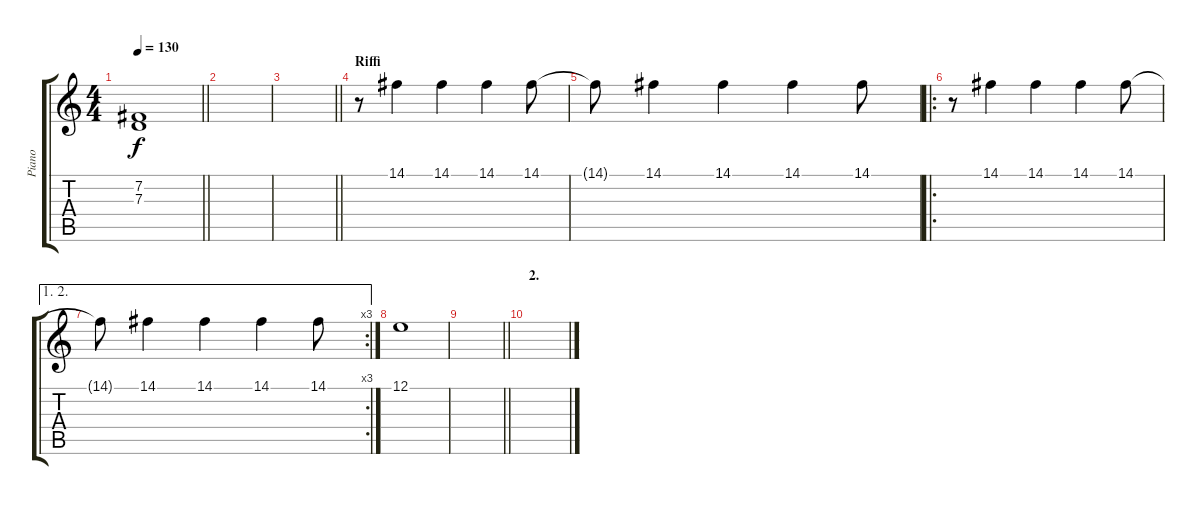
\track ("Piano" "Piano") {instrument brightacousticpiano}
\staff {score tabs}
\tuning (E4 B3 G3 D3 A2 E2) {hide}
\ts (4 4)
\tempo 130
\clef g2
\barLineRight lightlight
\ks c
(7.2 7.3).1{dy f} |
|
\barLineRight lightlight
|
\section ("" "Riffi")
r.8 14.1.4 14.1.4 14.1.4 14.1.8 |
14.1{t}.8 14.1.4 14.1.4 14.1.4 14.1.8 |
\ro
r.8 14.1.4 14.1.4 14.1.4 14.1.8 |
\ae (1 2)
\rc 3
14.1{t}.8 14.1.4 14.1.4 14.1.4 14.1.8 |
12.1.1 |
\barLineRight lightlight
|
\section ("" "2.")
